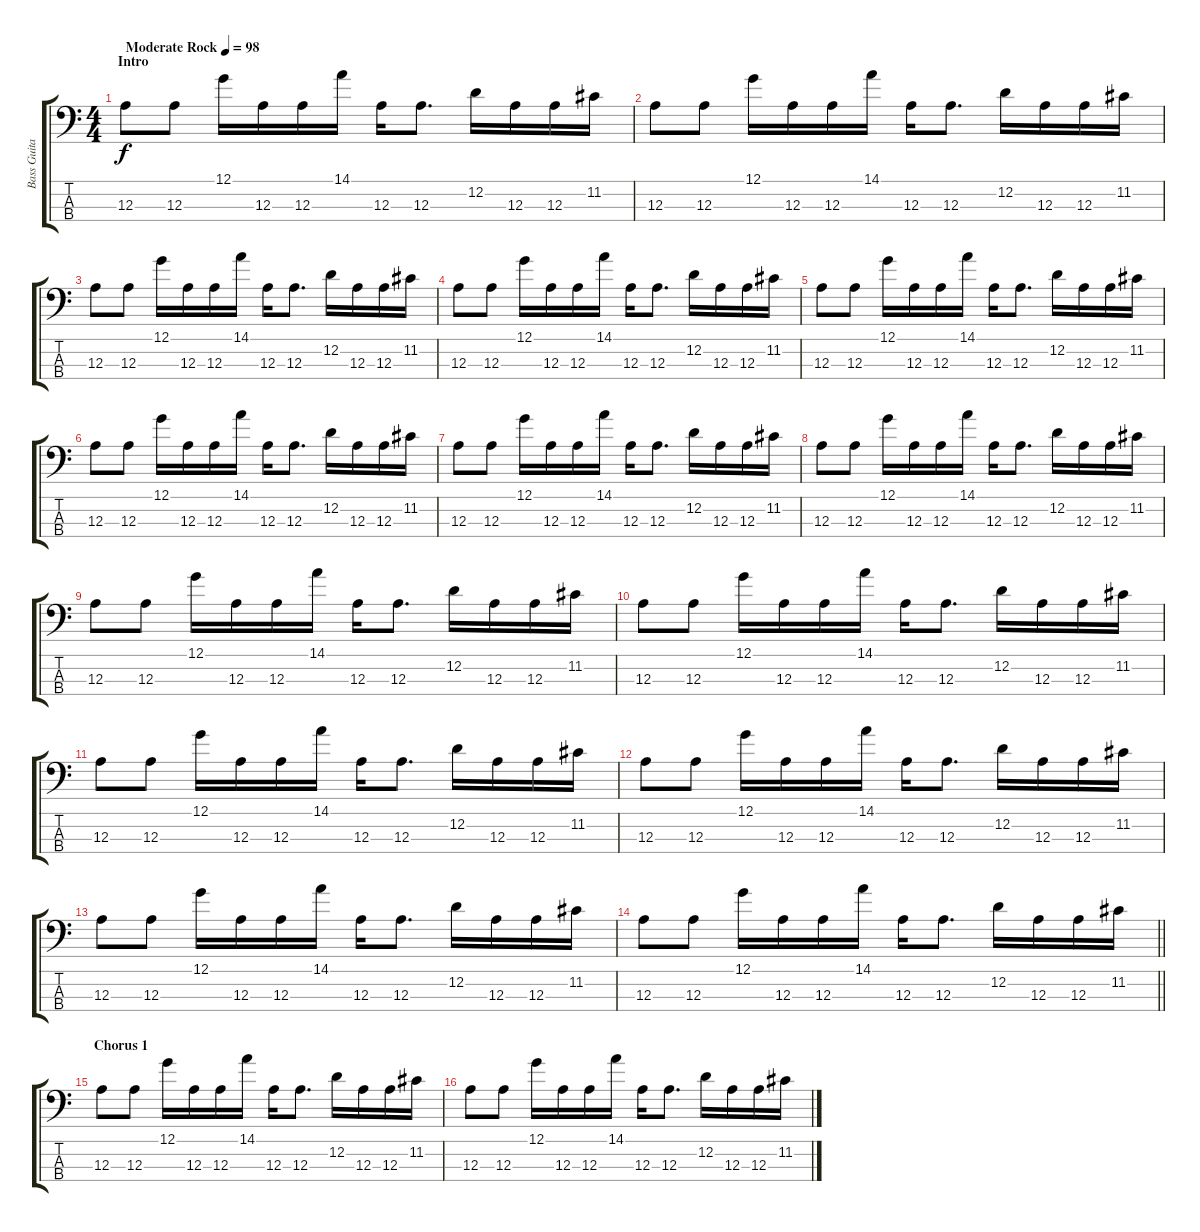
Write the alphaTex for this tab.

\track ("Bass Guitar -- Tom Hamilton" "Bass Guita") {instrument electricbassfinger}
\staff {score tabs}
\tuning (G2 D2 A1 E1) {hide}
\ts (4 4)
\section ("" "Intro")
\tempo (98 "Moderate Rock")
\clef f4
\ks c
12.3.8{dy f instrument electricbassfinger} 12.3.8 12.1.16 12.3.16 12.3.16 14.1.16 12.3.16 12.3.8{d} 12.2.16 12.3.16 12.3.16 11.2.16 |
12.3.8 12.3.8 12.1.16 12.3.16 12.3.16 14.1.16 12.3.16 12.3.8{d} 12.2.16 12.3.16 12.3.16 11.2.16 |
12.3.8 12.3.8 12.1.16 12.3.16 12.3.16 14.1.16 12.3.16 12.3.8{d} 12.2.16 12.3.16 12.3.16 11.2.16 |
12.3.8 12.3.8 12.1.16 12.3.16 12.3.16 14.1.16 12.3.16 12.3.8{d} 12.2.16 12.3.16 12.3.16 11.2.16 |
12.3.8 12.3.8 12.1.16 12.3.16 12.3.16 14.1.16 12.3.16 12.3.8{d} 12.2.16 12.3.16 12.3.16 11.2.16 |
12.3.8 12.3.8 12.1.16 12.3.16 12.3.16 14.1.16 12.3.16 12.3.8{d} 12.2.16 12.3.16 12.3.16 11.2.16 |
12.3.8 12.3.8 12.1.16 12.3.16 12.3.16 14.1.16 12.3.16 12.3.8{d} 12.2.16 12.3.16 12.3.16 11.2.16 |
12.3.8 12.3.8 12.1.16 12.3.16 12.3.16 14.1.16 12.3.16 12.3.8{d} 12.2.16 12.3.16 12.3.16 11.2.16 |
12.3.8 12.3.8 12.1.16 12.3.16 12.3.16 14.1.16 12.3.16 12.3.8{d} 12.2.16 12.3.16 12.3.16 11.2.16 |
12.3.8 12.3.8 12.1.16 12.3.16 12.3.16 14.1.16 12.3.16 12.3.8{d} 12.2.16 12.3.16 12.3.16 11.2.16 |
12.3.8 12.3.8 12.1.16 12.3.16 12.3.16 14.1.16 12.3.16 12.3.8{d} 12.2.16 12.3.16 12.3.16 11.2.16 |
12.3.8 12.3.8 12.1.16 12.3.16 12.3.16 14.1.16 12.3.16 12.3.8{d} 12.2.16 12.3.16 12.3.16 11.2.16 |
12.3.8 12.3.8 12.1.16 12.3.16 12.3.16 14.1.16 12.3.16 12.3.8{d} 12.2.16 12.3.16 12.3.16 11.2.16 |
\barLineRight lightlight
12.3.8 12.3.8 12.1.16 12.3.16 12.3.16 14.1.16 12.3.16 12.3.8{d} 12.2.16 12.3.16 12.3.16 11.2.16 |
\section ("" "Chorus 1")
12.3.8 12.3.8 12.1.16 12.3.16 12.3.16 14.1.16 12.3.16 12.3.8{d} 12.2.16 12.3.16 12.3.16 11.2.16 |
12.3.8 12.3.8 12.1.16 12.3.16 12.3.16 14.1.16 12.3.16 12.3.8{d} 12.2.16 12.3.16 12.3.16 11.2.16
